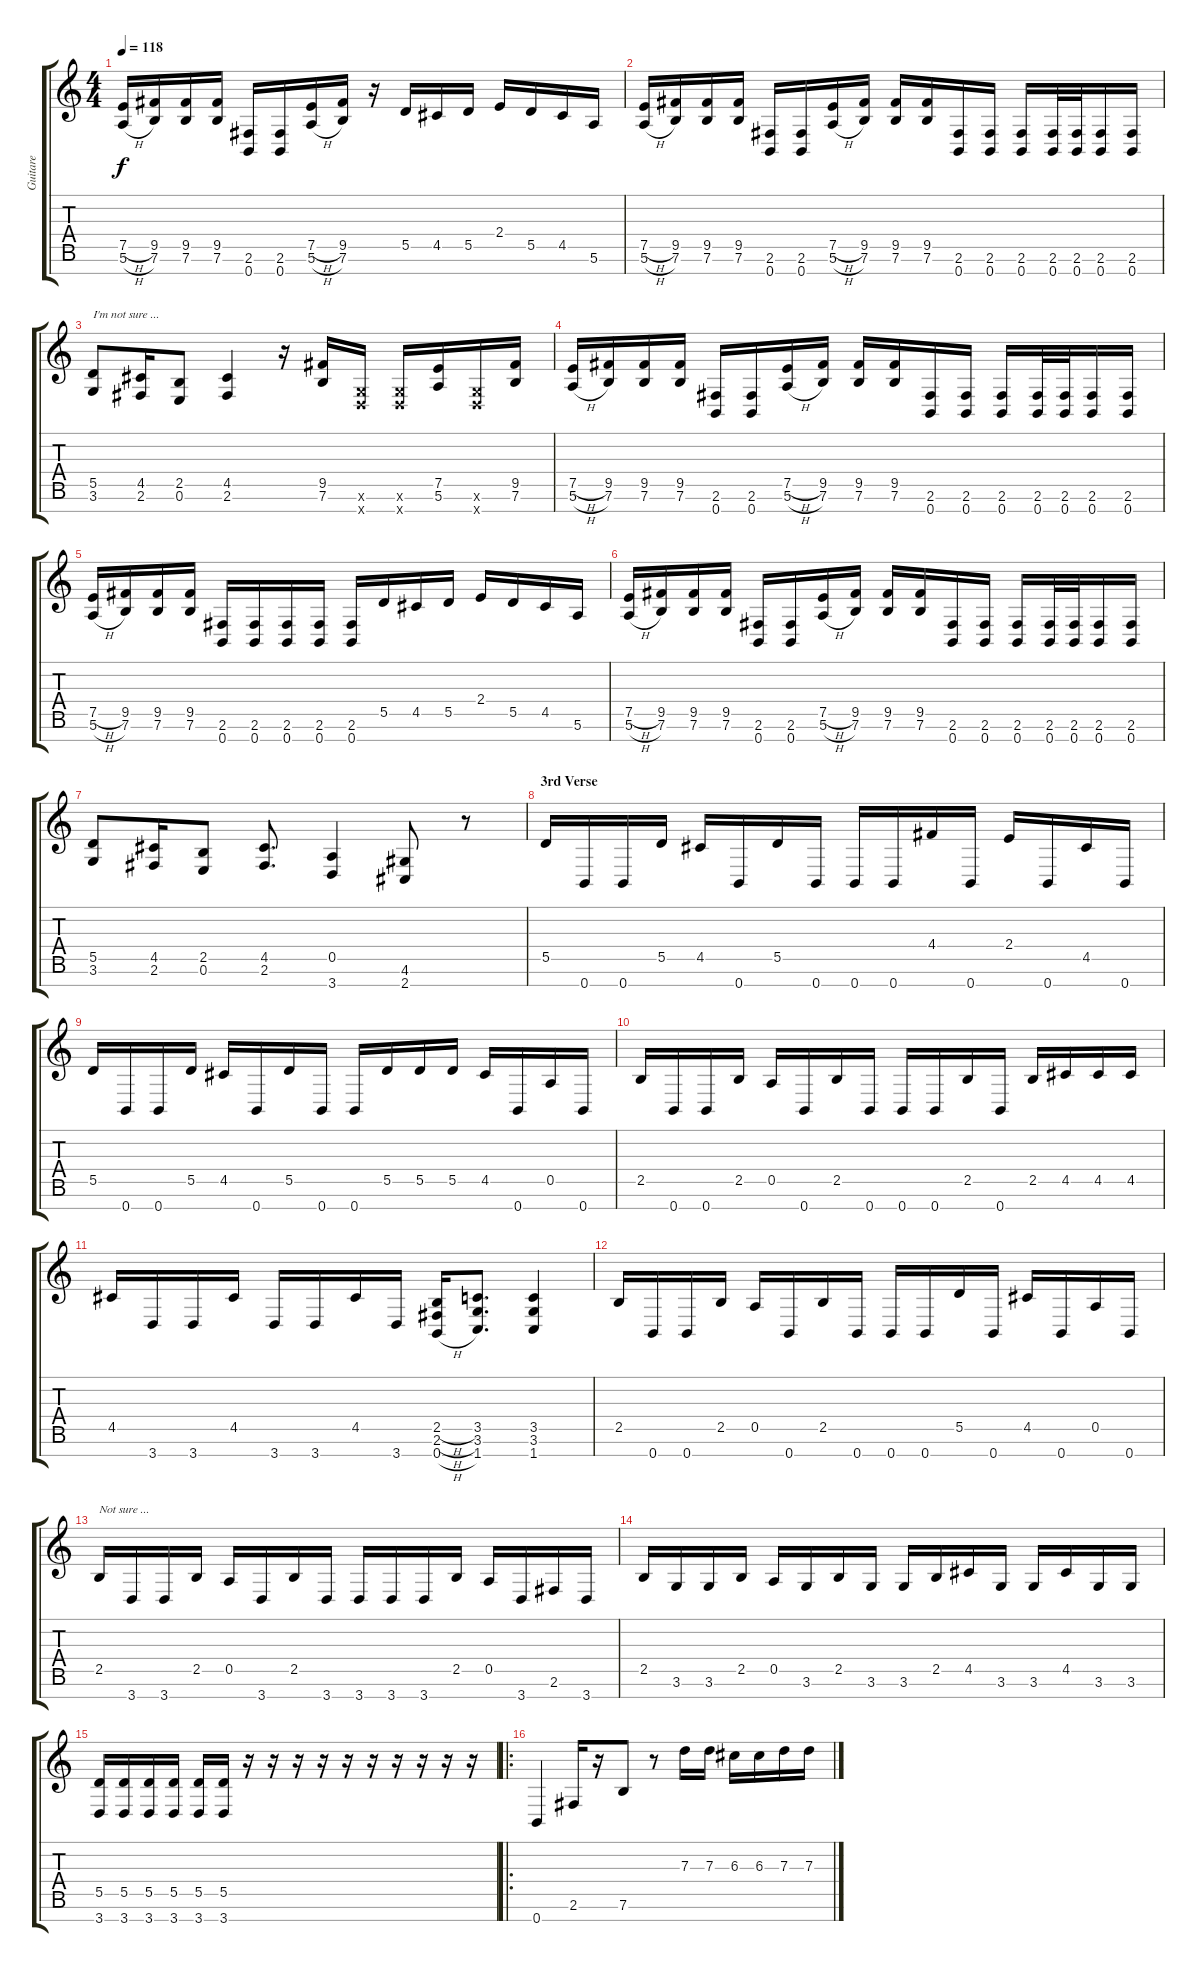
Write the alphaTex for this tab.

\track ("Guitare" "Guitare") {instrument distortionguitar}
\staff {score tabs}
\tuning (E4 B3 G3 D3 A2 E2 B1) {hide}
\ts (4 4)
\tempo 118
\clef g2
\ks c
(7.5{h} 5.6{h}).16{dy f} (9.5 7.6).16 (9.5 7.6).16 (9.5 7.6).16 (2.6 0.7).16 (2.6 0.7).16 (7.5{h} 5.6{h}).16 (9.5 7.6).16 r.16 5.5.16 4.5.16 5.5.16 2.4.16 5.5.16 4.5.16 5.6.16 |
(7.5{h} 5.6{h}).16 (9.5 7.6).16 (9.5 7.6).16 (9.5 7.6).16 (2.6 0.7).16 (2.6 0.7).16 (7.5{h} 5.6{h}).16 (9.5 7.6).16 (9.5 7.6).16 (9.5 7.6).16 (2.6 0.7).16 (2.6 0.7).16 (2.6 0.7).16 (2.6 0.7).32 (2.6 0.7).32 (2.6 0.7).16 (2.6 0.7).16 |
(5.5 3.6).8{txt "I'm not sure ..."} (4.5 2.6).16 (2.5 0.6).8 (4.5 2.6).4 r.16 (9.5 7.6).16 (3.6{x} 3.7{x}).16 (3.6{x} 3.7{x}).16 (7.5 5.6).16 (3.6{x} 3.7{x}).16 (9.5 7.6).16 |
(7.5{h} 5.6{h}).16 (9.5 7.6).16 (9.5 7.6).16 (9.5 7.6).16 (2.6 0.7).16 (2.6 0.7).16 (7.5{h} 5.6{h}).16 (9.5 7.6).16 (9.5 7.6).16 (9.5 7.6).16 (2.6 0.7).16 (2.6 0.7).16 (2.6 0.7).16 (2.6 0.7).32 (2.6 0.7).32 (2.6 0.7).16 (2.6 0.7).16 |
(7.5{h} 5.6{h}).16 (9.5 7.6).16 (9.5 7.6).16 (9.5 7.6).16 (2.6 0.7).16 (2.6 0.7).16 (2.6 0.7).16 (2.6 0.7).16 (2.6 0.7).16 5.5.16 4.5.16 5.5.16 2.4.16 5.5.16 4.5.16 5.6.16 |
(7.5{h} 5.6{h}).16 (9.5 7.6).16 (9.5 7.6).16 (9.5 7.6).16 (2.6 0.7).16 (2.6 0.7).16 (7.5{h} 5.6{h}).16 (9.5 7.6).16 (9.5 7.6).16 (9.5 7.6).16 (2.6 0.7).16 (2.6 0.7).16 (2.6 0.7).16 (2.6 0.7).32 (2.6 0.7).32 (2.6 0.7).16 (2.6 0.7).16 |
(5.5 3.6).8 (4.5 2.6).16 (2.5 0.6).8 (4.5 2.6).8{d} (0.5 3.7).4 (4.6 2.7).8 r.8 |
\section ("" "3rd Verse")
5.5.16 0.7.16 0.7.16 5.5.16 4.5.16 0.7.16 5.5.16 0.7.16 0.7.16 0.7.16 4.4.16 0.7.16 2.4.16 0.7.16 4.5.16 0.7.16 |
5.5.16 0.7.16 0.7.16 5.5.16 4.5.16 0.7.16 5.5.16 0.7.16 0.7.16 5.5.16 5.5.16 5.5.16 4.5.16 0.7.16 0.5.16 0.7.16 |
2.5.16 0.7.16 0.7.16 2.5.16 0.5.16 0.7.16 2.5.16 0.7.16 0.7.16 0.7.16 2.5.16 0.7.16 2.5.16 4.5.16 4.5.16 4.5.16 |
4.5.16 3.7.16 3.7.16 4.5.16 3.7.16 3.7.16 4.5.16 3.7.16 (2.5{h} 2.6{h} 0.7{h}).16 (3.5 3.6 1.7).8{d} (3.5 3.6 1.7).4 |
2.5.16 0.7.16 0.7.16 2.5.16 0.5.16 0.7.16 2.5.16 0.7.16 0.7.16 0.7.16 5.5.16 0.7.16 4.5.16 0.7.16 0.5.16 0.7.16 |
2.5.16{txt "Not sure ..."} 3.7.16 3.7.16 2.5.16 0.5.16 3.7.16 2.5.16 3.7.16 3.7.16 3.7.16 3.7.16 2.5.16 0.5.16 3.7.16 2.6.16 3.7.16 |
2.5.16 3.6.16 3.6.16 2.5.16 0.5.16 3.6.16 2.5.16 3.6.16 3.6.16 2.5.16 4.5.16 3.6.16 3.6.16 4.5.16 3.6.16 3.6.16 |
(5.5 3.7).16 (5.5 3.7).16 (5.5 3.7).16 (5.5 3.7).16 (5.5 3.7).16 (5.5 3.7).16 r.16 r.16 r.16 r.16 r.16 r.16 r.16 r.16 r.16 r.16 |
\ro
0.7.4 2.6.16 r.16 7.6.8 r.8 7.3.16 7.3.16 6.3.16 6.3.16 7.3.16 7.3.16
